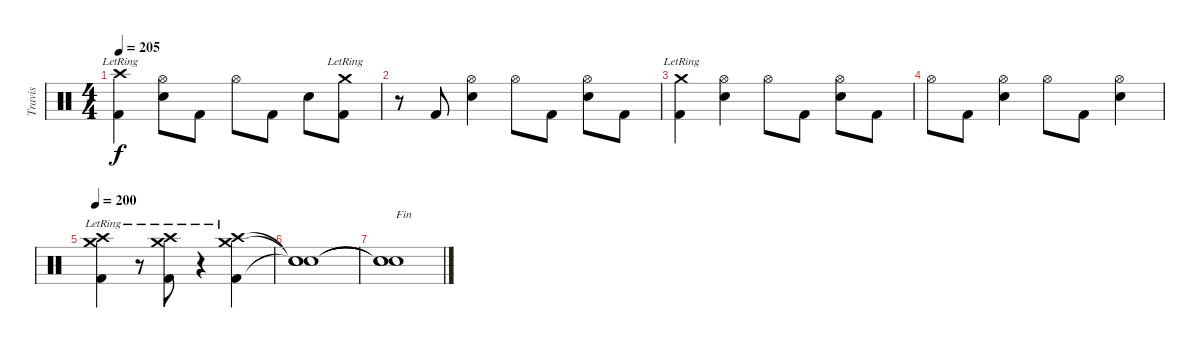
\track ("Travis" "Travis") {instrument percussion}
\staff {score}
\articulation defaults
\ts (4 4)
\tempo 205
\clef neutral
\ks c
("Crash high (hit)"{lr} "Kick (hit) 2").4{dy f} ("Hi-Hat (open)" "Electric Snare (hit)").8 "Kick (hit) 2".8 "Hi-Hat (open)".8 "Kick (hit) 2".8 "Electric Snare (hit)".8 ("Crash medium (hit)"{lr} "Kick (hit) 2").8 |
r.8 "Kick (hit) 2".8 ("Hi-Hat (open)" "Electric Snare (hit)").4 "Hi-Hat (open)".8 "Kick (hit) 2".8 ("Hi-Hat (open)" "Electric Snare (hit)").8 "Kick (hit) 2".8 |
("Crash medium (hit)"{lr} "Kick (hit) 2").4 ("Hi-Hat (open)" "Electric Snare (hit)").4 "Hi-Hat (open)".8 "Kick (hit) 2".8 ("Hi-Hat (open)" "Electric Snare (hit)").8 "Kick (hit) 2".8 |
"Hi-Hat (open)".8 "Kick (hit) 2".8 ("Hi-Hat (open)" "Electric Snare (hit)").4 "Hi-Hat (open)".8 "Kick (hit) 2".8 ("Hi-Hat (open)" "Electric Snare (hit)").4 |
\tempo 200
("Crash medium (hit)"{lr} "Crash high (hit)"{lr} "Kick (hit) 2").4 r.8 ("Crash medium (hit)"{lr} "Crash high (hit)"{lr} "Kick (hit) 2").8 r.4 ("Crash medium (hit)"{lr} "Crash high (hit)"{lr} "Kick (hit) 2").4 |
("Snare (hit)"{t} "Snare (hit)"{t} "Snare (hit)"{t}).1 |
("Snare (hit)"{t} "Snare (hit)"{t} "Snare (hit)"{t}).1{txt "Fin"}
